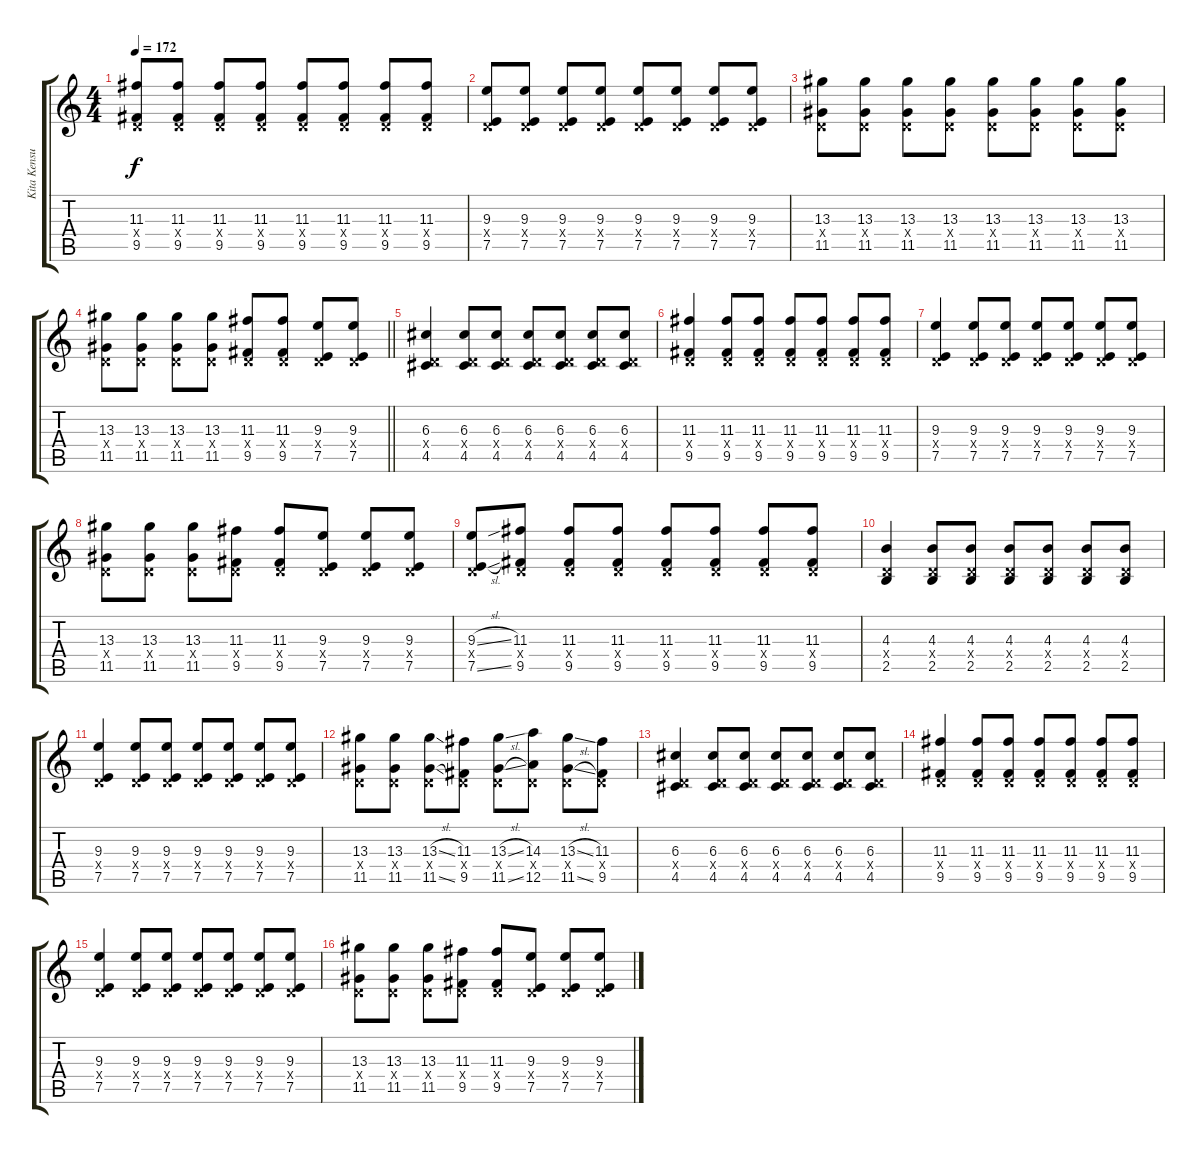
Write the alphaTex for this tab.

\track ("Kita Kensuke" "Kita Kensu") {instrument distortionguitar}
\staff {score tabs}
\tuning (E4 B3 G3 D3 A2 E2) {hide}
\ts (4 4)
\tempo 172
\clef g2
\ks c
(11.3 0.4{x} 9.5).8{dy f} (11.3 0.4{x} 9.5).8 (11.3 0.4{x} 9.5).8 (11.3 0.4{x} 9.5).8 (11.3 0.4{x} 9.5).8 (11.3 0.4{x} 9.5).8 (11.3 0.4{x} 9.5).8 (11.3 0.4{x} 9.5).8 |
(9.3 0.4{x} 7.5).8 (9.3 0.4{x} 7.5).8 (9.3 0.4{x} 7.5).8 (9.3 0.4{x} 7.5).8 (9.3 0.4{x} 7.5).8 (9.3 0.4{x} 7.5).8 (9.3 0.4{x} 7.5).8 (9.3 0.4{x} 7.5).8 |
(13.3 0.4{x} 11.5).8 (13.3 0.4{x} 11.5).8 (13.3 0.4{x} 11.5).8 (13.3 0.4{x} 11.5).8 (13.3 0.4{x} 11.5).8 (13.3 0.4{x} 11.5).8 (13.3 0.4{x} 11.5).8 (13.3 0.4{x} 11.5).8 |
\barLineRight lightlight
(13.3 0.4{x} 11.5).8 (13.3 0.4{x} 11.5).8 (13.3 0.4{x} 11.5).8 (13.3 0.4{x} 11.5).8 (11.3 0.4{x} 9.5).8 (11.3 0.4{x} 9.5).8 (9.3 0.4{x} 7.5).8 (9.3 0.4{x} 7.5).8 |
(6.3 0.4{x} 4.5).4 (6.3 0.4{x} 4.5).8 (6.3 0.4{x} 4.5).8 (6.3 0.4{x} 4.5).8 (6.3 0.4{x} 4.5).8 (6.3 0.4{x} 4.5).8 (6.3 0.4{x} 4.5).8 |
(11.3 0.4{x} 9.5).4 (11.3 0.4{x} 9.5).8 (11.3 0.4{x} 9.5).8 (11.3 0.4{x} 9.5).8 (11.3 0.4{x} 9.5).8 (11.3 0.4{x} 9.5).8 (11.3 0.4{x} 9.5).8 |
(9.3 0.4{x} 7.5).4 (9.3 0.4{x} 7.5).8 (9.3 0.4{x} 7.5).8 (9.3 0.4{x} 7.5).8 (9.3 0.4{x} 7.5).8 (9.3 0.4{x} 7.5).8 (9.3 0.4{x} 7.5).8 |
(13.3 0.4{x} 11.5).8 (13.3 0.4{x} 11.5).8 (13.3 0.4{x} 11.5).8 (11.3 0.4{x} 9.5).8 (11.3 0.4{x} 9.5).8 (9.3 0.4{x} 7.5).8 (9.3 0.4{x} 7.5).8 (9.3 0.4{x} 7.5).8 |
(9.3{sl} 0.4{x} 7.5{sl}).8 (11.3 0.4{x} 9.5).8 (11.3 0.4{x} 9.5).8 (11.3 0.4{x} 9.5).8 (11.3 0.4{x} 9.5).8 (11.3 0.4{x} 9.5).8 (11.3 0.4{x} 9.5).8 (11.3 0.4{x} 9.5).8 |
(4.3 0.4{x} 2.5).4 (4.3 0.4{x} 2.5).8 (4.3 0.4{x} 2.5).8 (4.3 0.4{x} 2.5).8 (4.3 0.4{x} 2.5).8 (4.3 0.4{x} 2.5).8 (4.3 0.4{x} 2.5).8 |
(9.3 0.4{x} 7.5).4 (9.3 0.4{x} 7.5).8 (9.3 0.4{x} 7.5).8 (9.3 0.4{x} 7.5).8 (9.3 0.4{x} 7.5).8 (9.3 0.4{x} 7.5).8 (9.3 0.4{x} 7.5).8 |
(13.3 0.4{x} 11.5).8 (13.3 0.4{x} 11.5).8 (13.3{sl} 0.4{x} 11.5{sl}).8 (11.3 0.4{x} 9.5).8 (13.3{sl} 0.4{x} 11.5{sl}).8 (14.3 0.4{x} 12.5).8 (13.3{sl} 0.4{x} 11.5{sl}).8 (11.3 0.4{x} 9.5).8 |
(6.3 0.4{x} 4.5).4 (6.3 0.4{x} 4.5).8 (6.3 0.4{x} 4.5).8 (6.3 0.4{x} 4.5).8 (6.3 0.4{x} 4.5).8 (6.3 0.4{x} 4.5).8 (6.3 0.4{x} 4.5).8 |
(11.3 0.4{x} 9.5).4 (11.3 0.4{x} 9.5).8 (11.3 0.4{x} 9.5).8 (11.3 0.4{x} 9.5).8 (11.3 0.4{x} 9.5).8 (11.3 0.4{x} 9.5).8 (11.3 0.4{x} 9.5).8 |
(9.3 0.4{x} 7.5).4 (9.3 0.4{x} 7.5).8 (9.3 0.4{x} 7.5).8 (9.3 0.4{x} 7.5).8 (9.3 0.4{x} 7.5).8 (9.3 0.4{x} 7.5).8 (9.3 0.4{x} 7.5).8 |
(13.3 0.4{x} 11.5).8 (13.3 0.4{x} 11.5).8 (13.3 0.4{x} 11.5).8 (11.3 0.4{x} 9.5).8 (11.3 0.4{x} 9.5).8 (9.3 0.4{x} 7.5).8 (9.3 0.4{x} 7.5).8 (9.3 0.4{x} 7.5).8
